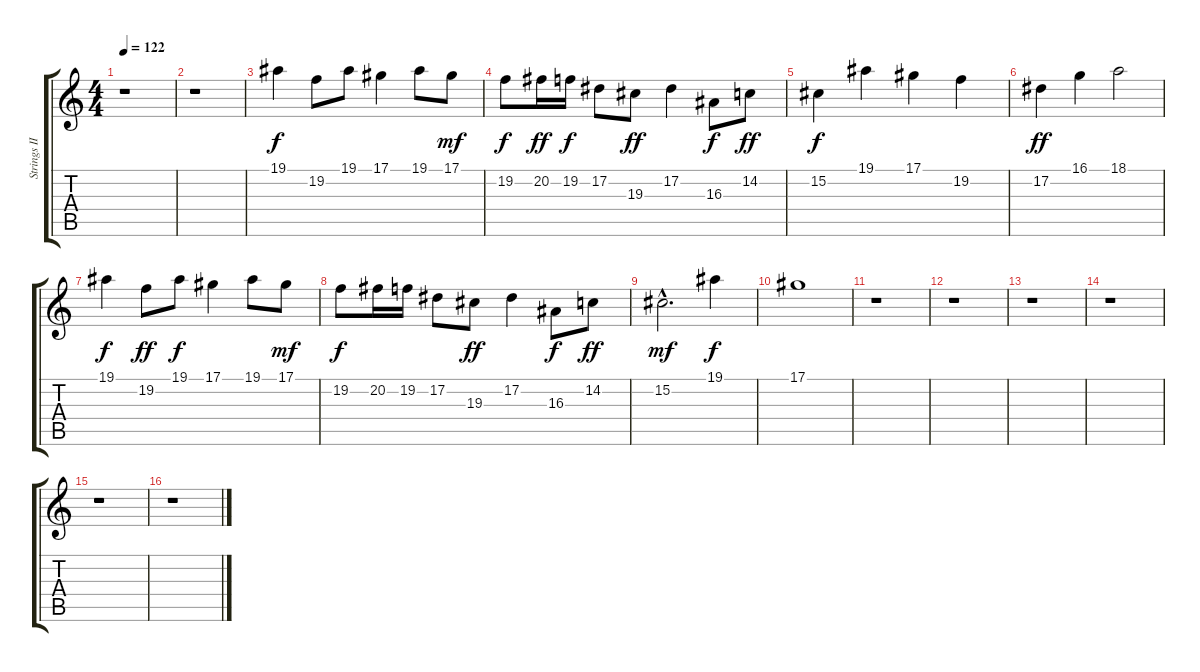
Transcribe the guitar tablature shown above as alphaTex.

\track ("Strings II" "Strings II") {instrument stringensemble1}
\staff {score tabs}
\tuning (Eb4 Bb3 Gb3 Db3 Ab2 Eb2) {hide}
\ts (4 4)
\tempo 122
\clef g2
\ks c
r.1{dy mf} |
r.1 |
19.1.4{dy f} 19.2.8 19.1.8 17.1.4 19.1.8 17.1.8{dy mf} |
19.2.8{dy f} 20.2.16{dy ff} 19.2.16{dy f} 17.2.8 19.3.8{dy ff} 17.2.4 16.3.8{dy f} 14.2.8{dy ff} |
15.2.4{dy f} 19.1.4 17.1.4 19.2.4 |
17.2.4{dy ff} 16.1.4 18.1.2 |
19.1.4{dy f} 19.2.8{dy ff} 19.1.8{dy f} 17.1.4 19.1.8 17.1.8{dy mf} |
19.2.8{dy f} 20.2.16 19.2.16 17.2.8 19.3.8{dy ff} 17.2.4 16.3.8{dy f} 14.2.8{dy ff} |
15.2{hac}.2{d dy mf} 19.1.4{dy f} |
17.1.1 |
r.1 |
r.1 |
r.1 |
r.1 |
r.1 |
r.1
